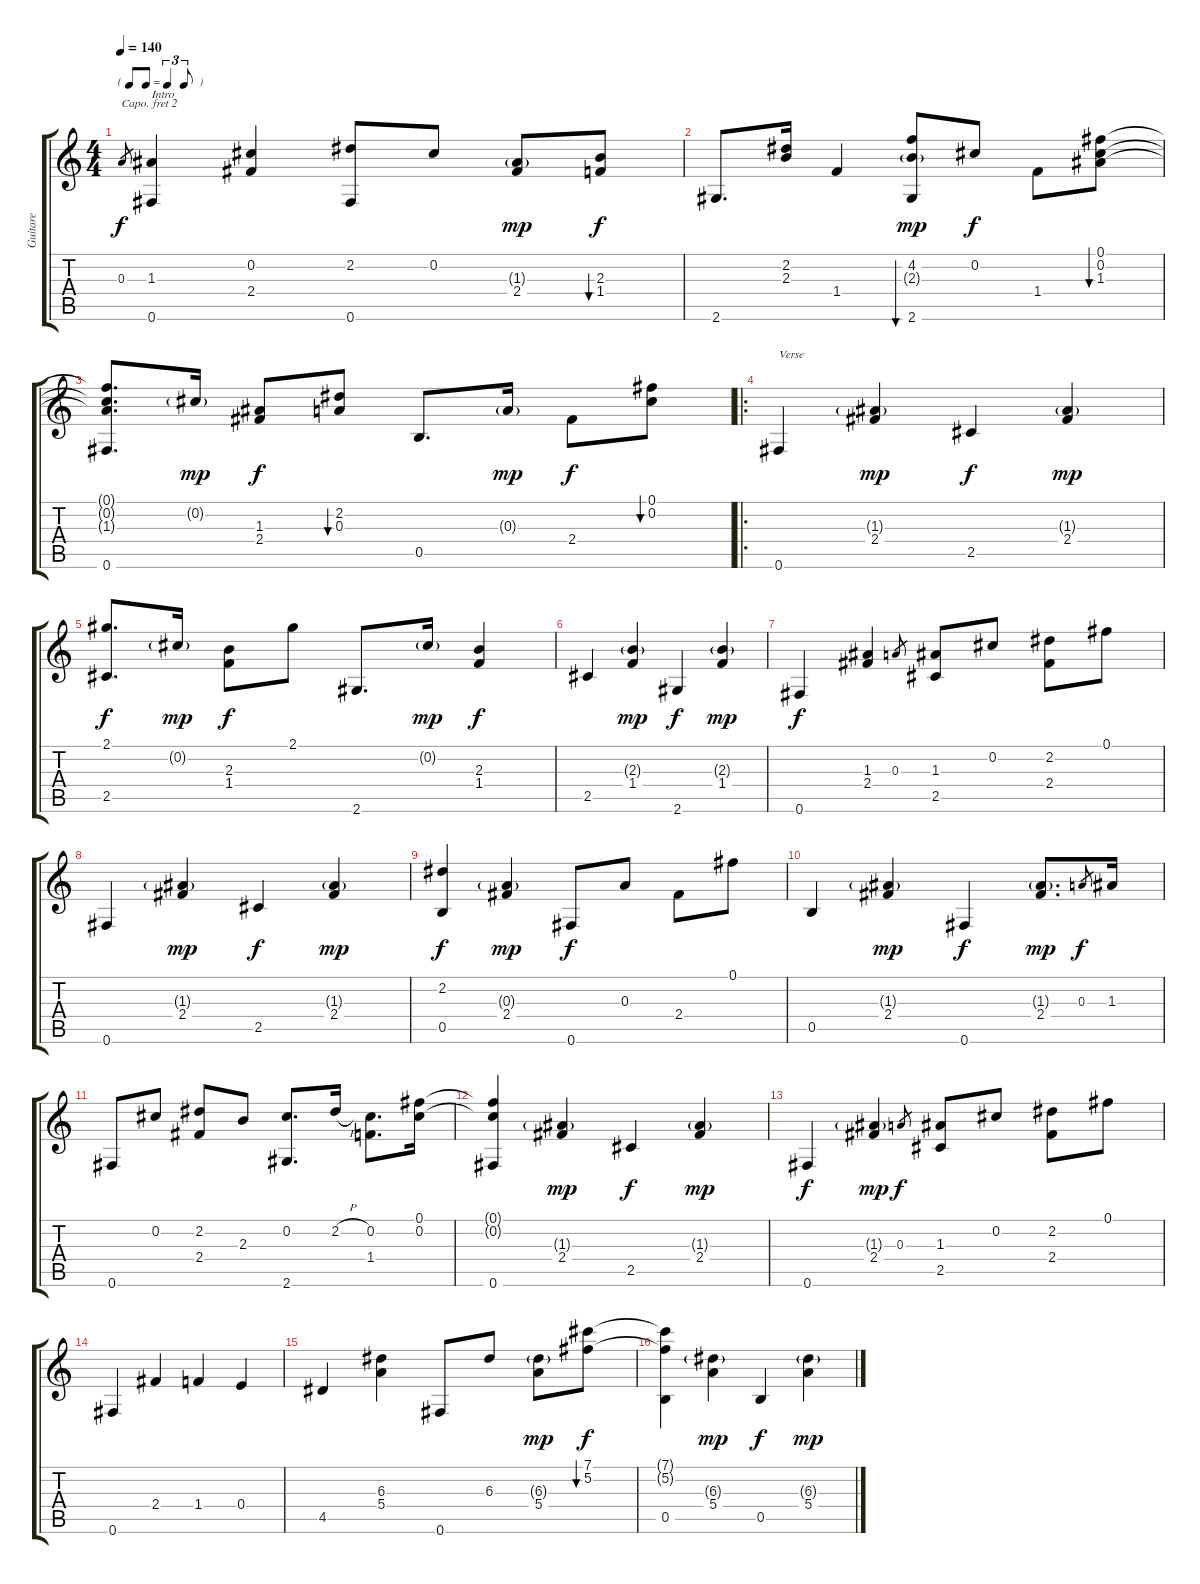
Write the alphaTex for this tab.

\track ("Guitare" "Guitare") {instrument acousticguitarsteel}
\staff {score tabs}
\capo 2
\tuning (E4 B3 G3 D3 A2 E2) {hide}
\ts (4 4)
\tf triplet8th
\tempo 140
\clef g2
\ks c
0.3.8{gr dy f instrument acousticguitarsteel} (1.3 0.6).4{txt "Intro"} (0.2 2.4).4 (2.2 0.6).8 0.2.8 (1.3{g} 2.4).8{dy mp} (2.3 1.4).8{bu 60 dy f} |
2.6.8{d} (2.2 2.3).16 1.4.4 (4.2 2.3{g} 2.6).8{bu 60 dy mp} 0.2.8{dy f} 1.4.8 (0.1 0.2 1.3).8{bu 60} |
(0.1{t} 0.2{t} 1.3{t} 0.6).8{d} 0.2{g}.16{dy mp} (1.3 2.4).8{dy f} (2.2 0.3).8{bu 60} 0.5.8{d} 0.3{g}.16{dy mp} 2.4.8{dy f} (0.1 0.2).8{bu 60} |
\ro
0.6.4{txt "Verse"} (1.3{g} 2.4).4{dy mp} 2.5.4{dy f} (1.3{g} 2.4).4{dy mp} |
(2.1 2.5).8{d dy f} 0.2{g}.16{dy mp} (2.3 1.4).8{dy f} 2.1.8 2.6.8{d} 0.2{g}.16{dy mp} (2.3 1.4).4{dy f} |
2.5.4 (2.3{g} 1.4).4{dy mp} 2.6.4{dy f} (2.3{g} 1.4).4{dy mp} |
0.6.4{dy f} (1.3 2.4).4 0.3.8{gr} (1.3 2.5).8 0.2.8 (2.2 2.4).8 0.1.8 |
0.6.4 (1.3{g} 2.4).4{dy mp} 2.5.4{dy f} (1.3{g} 2.4).4{dy mp} |
(2.2 0.5).4{dy f} (0.3{g} 2.4).4{dy mp} 0.6.8{dy f} 0.3.8 2.4.8 0.1.8 |
0.5.4 (1.3{g} 2.4).4{dy mp} 0.6.4{dy f} (1.3{g} 2.4).8{d dy mp} 0.3.8{gr dy f} 1.3.16 |
0.6.8 0.2.8 (2.2 2.4).8 2.3.8 (0.2 2.6).8{d} 2.2{h}.16 (0.2 1.4).8{d} (0.1 0.2).16 |
(0.1{t} 0.2{t} 0.6).4 (1.3{g} 2.4).4{dy mp} 2.5.4{dy f} (1.3{g} 2.4).4{dy mp} |
0.6.4{dy f} (1.3{g} 2.4).4{dy mp} 0.3.8{gr dy f} (1.3 2.5).8 0.2.8 (2.2 2.4).8 0.1.8 |
0.6.4 2.4.4 1.4.4 0.4.4 |
4.5.4 (6.3 5.4).4 0.6.8 6.3.8 (6.3{g} 5.4).8{dy mp} (7.1 5.2).8{bu 240 dy f} |
(7.1{t} 5.2{t} 0.5).4 (6.3{g} 5.4).4{dy mp} 0.5.4{dy f} (6.3{g} 5.4).4{dy mp}
